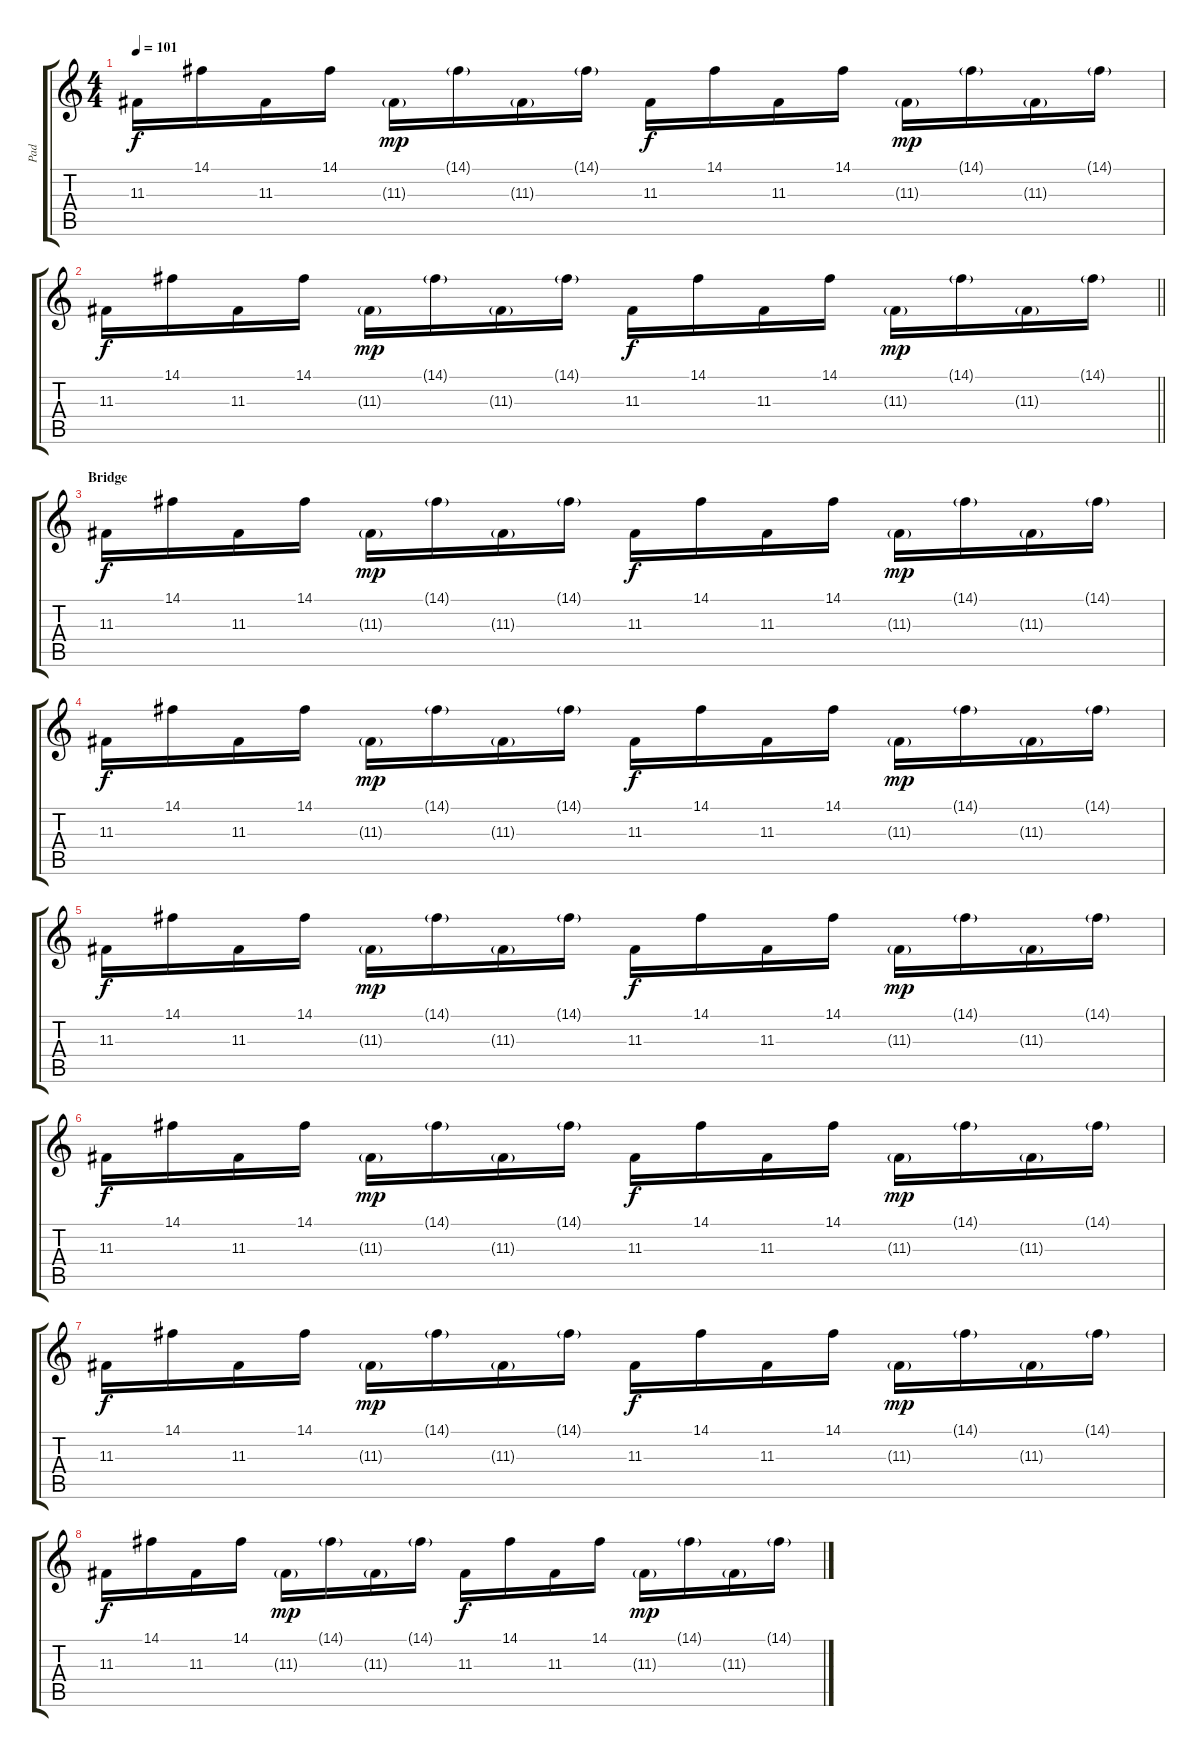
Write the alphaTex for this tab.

\track ("Pad" "Pad") {instrument lead6voice}
\staff {score tabs}
\tuning (E4 B3 G3 D3 A2 D2) {hide}
\ts (4 4)
\tempo 101
\clef g2
\ks c
11.3.16{dy f balance 14} 14.1.16 11.3.16 14.1.16{balance 3} 11.3{g}.16{dy mp} 14.1{g}.16 11.3{g}.16 14.1{g}.16 11.3.16{dy f balance 14} 14.1.16 11.3.16 14.1.16{balance 3} 11.3{g}.16{dy mp} 14.1{g}.16 11.3{g}.16 14.1{g}.16 |
\barLineRight lightlight
11.3.16{dy f balance 14} 14.1.16 11.3.16 14.1.16{balance 3} 11.3{g}.16{dy mp} 14.1{g}.16 11.3{g}.16 14.1{g}.16 11.3.16{dy f balance 14} 14.1.16 11.3.16 14.1.16{balance 3} 11.3{g}.16{dy mp} 14.1{g}.16 11.3{g}.16 14.1{g}.16 |
\section ("" "Bridge")
11.3.16{dy f balance 14} 14.1.16 11.3.16 14.1.16{balance 3} 11.3{g}.16{dy mp} 14.1{g}.16 11.3{g}.16 14.1{g}.16 11.3.16{dy f balance 14} 14.1.16 11.3.16 14.1.16{balance 3} 11.3{g}.16{dy mp} 14.1{g}.16 11.3{g}.16 14.1{g}.16 |
11.3.16{dy f balance 14} 14.1.16 11.3.16 14.1.16{balance 3} 11.3{g}.16{dy mp} 14.1{g}.16 11.3{g}.16 14.1{g}.16 11.3.16{dy f balance 14} 14.1.16 11.3.16 14.1.16{balance 3} 11.3{g}.16{dy mp} 14.1{g}.16 11.3{g}.16 14.1{g}.16 |
11.3.16{dy f balance 14} 14.1.16 11.3.16 14.1.16{balance 3} 11.3{g}.16{dy mp} 14.1{g}.16 11.3{g}.16 14.1{g}.16 11.3.16{dy f balance 14} 14.1.16 11.3.16 14.1.16{balance 3} 11.3{g}.16{dy mp} 14.1{g}.16 11.3{g}.16 14.1{g}.16 |
11.3.16{dy f balance 14} 14.1.16 11.3.16 14.1.16{balance 3} 11.3{g}.16{dy mp} 14.1{g}.16 11.3{g}.16 14.1{g}.16 11.3.16{dy f balance 14} 14.1.16 11.3.16 14.1.16{balance 3} 11.3{g}.16{dy mp} 14.1{g}.16 11.3{g}.16 14.1{g}.16 |
11.3.16{dy f balance 14} 14.1.16 11.3.16 14.1.16{balance 3} 11.3{g}.16{dy mp} 14.1{g}.16 11.3{g}.16 14.1{g}.16 11.3.16{dy f balance 14} 14.1.16 11.3.16 14.1.16{balance 3} 11.3{g}.16{dy mp} 14.1{g}.16 11.3{g}.16 14.1{g}.16 |
11.3.16{dy f balance 14} 14.1.16 11.3.16 14.1.16{balance 3} 11.3{g}.16{dy mp} 14.1{g}.16 11.3{g}.16 14.1{g}.16 11.3.16{dy f balance 14} 14.1.16 11.3.16 14.1.16{balance 3} 11.3{g}.16{dy mp} 14.1{g}.16 11.3{g}.16 14.1{g}.16
